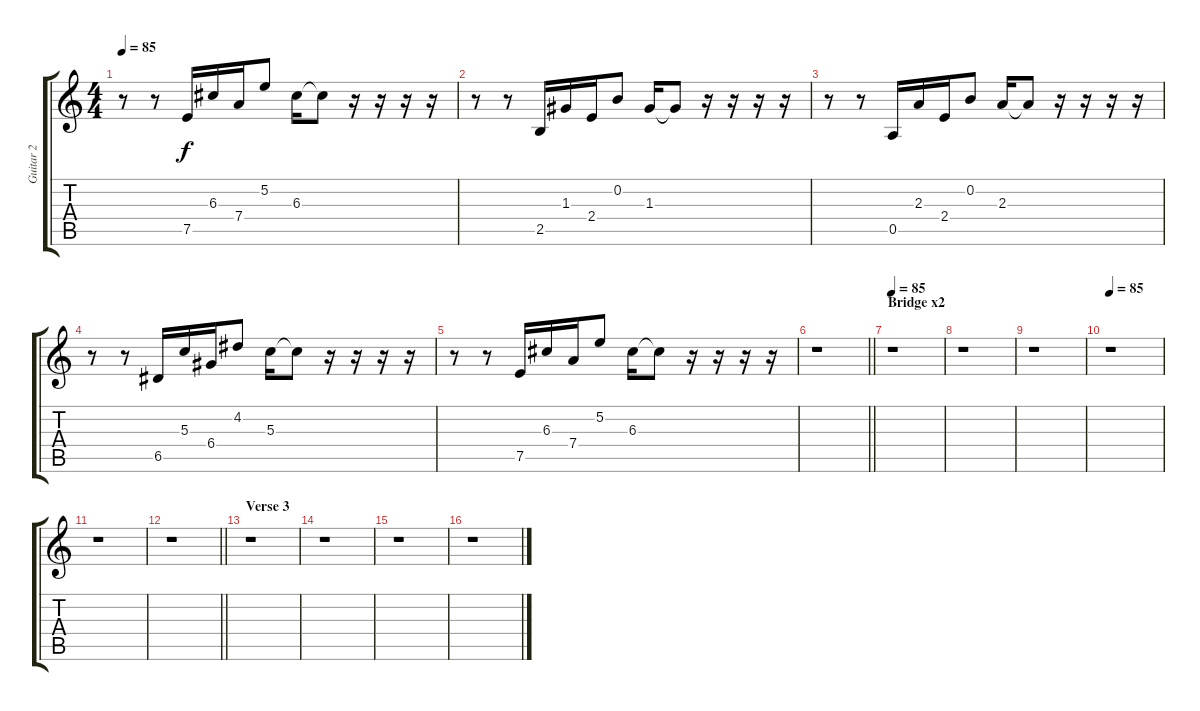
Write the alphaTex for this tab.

\track ("Guitar 2" "Guitar 2") {instrument overdrivenguitar}
\staff {score tabs}
\tuning (E4 B3 G3 D3 A2 E2) {hide}
\ts (4 4)
\tempo 85
\clef g2
\ks c
r.8{dy f} r.8 7.5.16 6.3.16 7.4.16 5.2.8 6.3.16 6.3{t}.8 r.16 r.16 r.16 r.16 |
r.8 r.8 2.5.16 1.3.16 2.4.16 0.2.8 1.3.16 1.3{t}.8 r.16 r.16 r.16 r.16 |
r.8 r.8 0.5.16 2.3.16 2.4.16 0.2.8 2.3.16 2.3{t}.8 r.16 r.16 r.16 r.16 |
r.8 r.8 6.5.16 5.3.16 6.4.16 4.2.8 5.3.16 5.3{t}.8 r.16 r.16 r.16 r.16 |
r.8 r.8 7.5.16 6.3.16 7.4.16 5.2.8 6.3.16 6.3{t}.8 r.16 r.16 r.16 r.16 |
\barLineRight lightlight
r.1 |
\section ("" "Bridge x2")
\tempo 85
r.1 |
r.1 |
r.1 |
\tempo 85
r.1 |
r.1 |
\barLineRight lightlight
r.1 |
\section ("" "Verse 3")
r.1 |
r.1 |
r.1 |
r.1
